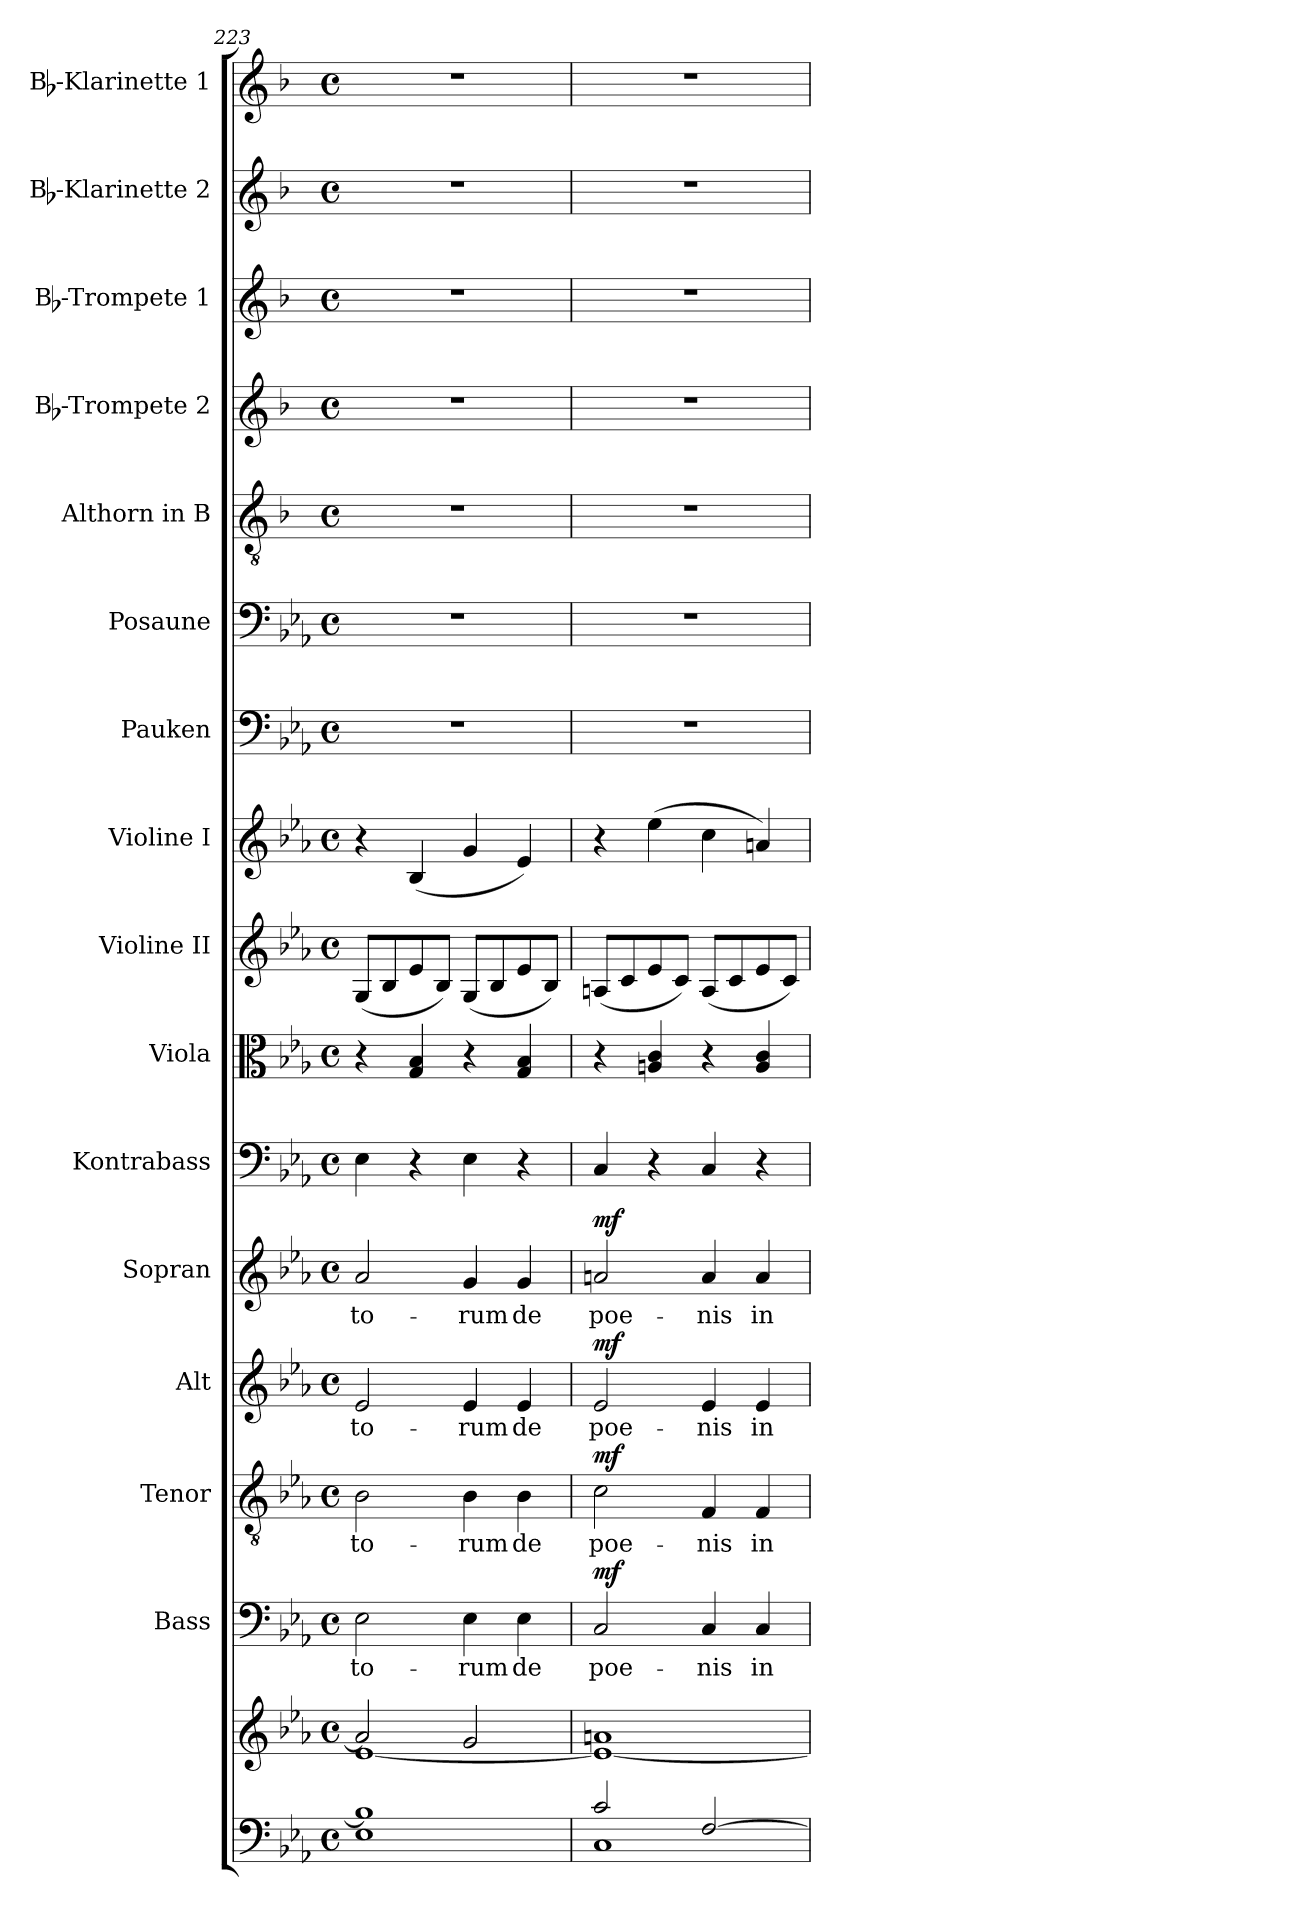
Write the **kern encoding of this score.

**kern	**kern	**kern	**text	**dynam	**kern	**text	**dynam	**kern	**text	**dynam	**kern	**text	**dynam	**kern	**kern	**kern	**kern	**kern	**kern	**kern	**kern	**kern	**kern	**kern
*part16	*part16	*part15	*part15	*part15	*part14	*part14	*part14	*part13	*part13	*part13	*part12	*part12	*part12	*part11	*part10	*part9	*part8	*part7	*part6	*part5	*part4	*part3	*part2	*part1
*staff17	*staff16	*staff15	*staff15	*staff15	*staff14	*staff14	*staff14	*staff13	*staff13	*staff13	*staff12	*staff12	*staff12	*staff11	*staff10	*staff9	*staff8	*staff7	*staff6	*staff5	*staff4	*staff3	*staff2	*staff1
*	*	*I"Bass	*	*	*I"Tenor	*	*	*I"Alt	*	*	*I"Sopran	*	*	*I"Kontrabass	*I"Viola	*I"Violine II	*I"Violine I	*I"Pauken	*I"Posaune	*I"Althorn in B	*I"Bb-Trompete 2	*I"Bb-Trompete 1	*I"Bb-Klarinette 2	*I"Bb-Klarinette 1
*	*	*I'B.	*	*	*I'T.	*	*	*I'A.	*	*	*I'S.	*	*	*I'Kb.	*I'Vla.	*I'Vl. II	*I'Vl. I	*I'Pk.	*I'Pos.	*	*I'Bb Trp. 2	*I'Bb Trp. 1	*I'Bb Kl. 2	*I'Bb Kl. 1
!!LO:PB:g=z
*clefF4	*clefG2	*clefF4	*	*	*clefGv2	*	*	*clefG2	*	*	*clefG2	*	*	*clefF4	*clefC3	*clefG2	*clefG2	*clefF4	*clefF4	*clefGv2	*clefG2	*clefG2	*clefG2	*clefG2
*	*	*	*	*	*	*	*	*	*	*	*	*	*	*ITrd7c12	*	*	*	*	*	*ITrd1c2	*ITrd1c2	*ITrd1c2	*ITrd1c2	*ITrd1c2
*k[b-e-a-]	*k[b-e-a-]	*k[b-e-a-]	*	*	*k[b-e-a-]	*	*	*k[b-e-a-]	*	*	*k[b-e-a-]	*	*	*k[b-e-a-]	*k[b-e-a-]	*k[b-e-a-]	*k[b-e-a-]	*k[b-e-a-]	*k[b-e-a-]	*k[b-e-a-]	*k[b-e-a-]	*k[b-e-a-]	*k[b-e-a-]	*k[b-e-a-]
*E-:	*E-:	*E-:	*	*	*E-:	*	*	*E-:	*	*	*E-:	*	*	*E-:	*E-:	*E-:	*E-:	*E-:	*E-:	*E-:	*E-:	*E-:	*E-:	*E-:
*M4/4	*M4/4	*M4/4	*	*	*M4/4	*	*	*M4/4	*	*	*M4/4	*	*	*M4/4	*M4/4	*M4/4	*M4/4	*M4/4	*M4/4	*M4/4	*M4/4	*M4/4	*M4/4	*M4/4
*met(c)	*met(c)	*met(c)	*	*	*met(c)	*	*	*met(c)	*	*	*met(c)	*	*	*met(c)	*met(c)	*met(c)	*met(c)	*met(c)	*met(c)	*met(c)	*met(c)	*met(c)	*met(c)	*met(c)
=223	=223	=223	=223	=223	=223	=223	=223	=223	=223	=223	=223	=223	=223	=223	=223	=223	=223	=223	=223	=223	=223	=223	=223	=223
*^	*^	*	*	*	*	*	*	*	*	*	*	*	*	*	*	*	*	*	*	*	*	*	*	*
!	!	!	!	!	!LO:LY:b	!	!	!LO:LY:b	!	!	!LO:LY:b	!	!	!LO:LY:b	!	!	!	!	!	!	!	!	!	!	!	!
1B-]	1E-	2a-/]	[<1e-	2E-\	-to-	.	2B-\	-to-	.	2e-/	-to-	.	2a-/	-to-	.	4EE-\	4r	(<8G/L	4r	1r	1r	1r	1r	1r	1r	1r
.	.	.	.	.	.	.	.	.	.	.	.	.	.	.	.	.	.	8B-/	.	.	.	.	.	.	.	.
.	.	.	.	.	.	.	.	.	.	.	.	.	.	.	.	4r	4G/ 4B-/	8e-/	(<4B-/	.	.	.	.	.	.	.
.	.	.	.	.	.	.	.	.	.	.	.	.	.	.	.	.	.	8B-/J)	.	.	.	.	.	.	.	.
!	!	!	!	!	!LO:LY:b	!	!	!LO:LY:b	!	!	!LO:LY:b	!	!	!LO:LY:b	!	!	!	!	!	!	!	!	!	!	!	!
.	.	2g/	.	4E-\	-rum	.	4B-\	-rum	.	4e-/	-rum	.	4g/	-rum	.	4EE-\	4r	(<8G/L	4g/	.	.	.	.	.	.	.
.	.	.	.	.	.	.	.	.	.	.	.	.	.	.	.	.	.	8B-/	.	.	.	.	.	.	.	.
!	!	!	!	!	!LO:LY:b	!	!	!LO:LY:b	!	!	!LO:LY:b	!	!	!LO:LY:b	!	!	!	!	!	!	!	!	!	!	!	!
.	.	.	.	4E-\	de	.	4B-\	de	.	4e-/	de	.	4g/	de	.	4r	4G/ 4B-/	8e-/	4e-/)	.	.	.	.	.	.	.
.	.	.	.	.	.	.	.	.	.	.	.	.	.	.	.	.	.	8B-/J)	.	.	.	.	.	.	.	.
=224	=224	=224	=224	=224	=224	=224	=224	=224	=224	=224	=224	=224	=224	=224	=224	=224	=224	=224	=224	=224	=224	=224	=224	=224	=224	=224
!	!	!	!	!	!LO:LY:b	!LO:DY:a	!	!LO:LY:b	!LO:DY:a	!	!LO:LY:b	!LO:DY:a	!	!LO:LY:b	!LO:DY:a	!	!	!	!	!	!	!	!	!	!	!
2c/	1C	1an	1e-_	2C/	poe-	mf	2c\	poe-	mf	2e-/	poe-	mf	2an/	poe-	mf	4CC/	4r	(<8An/L	4r	1r	1r	1r	1r	1r	1r	1r
.	.	.	.	.	.	.	.	.	.	.	.	.	.	.	.	.	.	8c/	.	.	.	.	.	.	.	.
.	.	.	.	.	.	.	.	.	.	.	.	.	.	.	.	4r	4An/ 4c/	8e-/	(>4ee-\	.	.	.	.	.	.	.
.	.	.	.	.	.	.	.	.	.	.	.	.	.	.	.	.	.	8c/J)	.	.	.	.	.	.	.	.
!	!	!	!	!	!LO:LY:b	!	!	!LO:LY:b	!	!	!LO:LY:b	!	!	!LO:LY:b	!	!	!	!	!	!	!	!	!	!	!	!
[>2F/	.	.	.	4C/	-nis	.	4F/	-nis	.	4e-/	-nis	.	4a/	-nis	.	4CC/	4r	(<8A/L	4cc\	.	.	.	.	.	.	.
.	.	.	.	.	.	.	.	.	.	.	.	.	.	.	.	.	.	8c/	.	.	.	.	.	.	.	.
!	!	!	!	!	!LO:LY:b	!	!	!LO:LY:b	!	!	!LO:LY:b	!	!	!LO:LY:b	!	!	!	!	!	!	!	!	!	!	!	!
.	.	.	.	4C/	in-	.	4F/	in-	.	4e-/	in-	.	4a/	in-	.	4r	4A/ 4c/	8e-/	4an/)	.	.	.	.	.	.	.
.	.	.	.	.	.	.	.	.	.	.	.	.	.	.	.	.	.	8c/J)	.	.	.	.	.	.	.	.
*v	*v	*	*	*	*	*	*	*	*	*	*	*	*	*	*	*	*	*	*	*	*	*	*	*	*	*
*	*v	*v	*	*	*	*	*	*	*	*	*	*	*	*	*	*	*	*	*	*	*	*	*	*	*
=	=	=	=	=	=	=	=	=	=	=	=	=	=	=	=	=	=	=	=	=	=	=	=	=
*-	*-	*-	*-	*-	*-	*-	*-	*-	*-	*-	*-	*-	*-	*-	*-	*-	*-	*-	*-	*-	*-	*-	*-	*-
